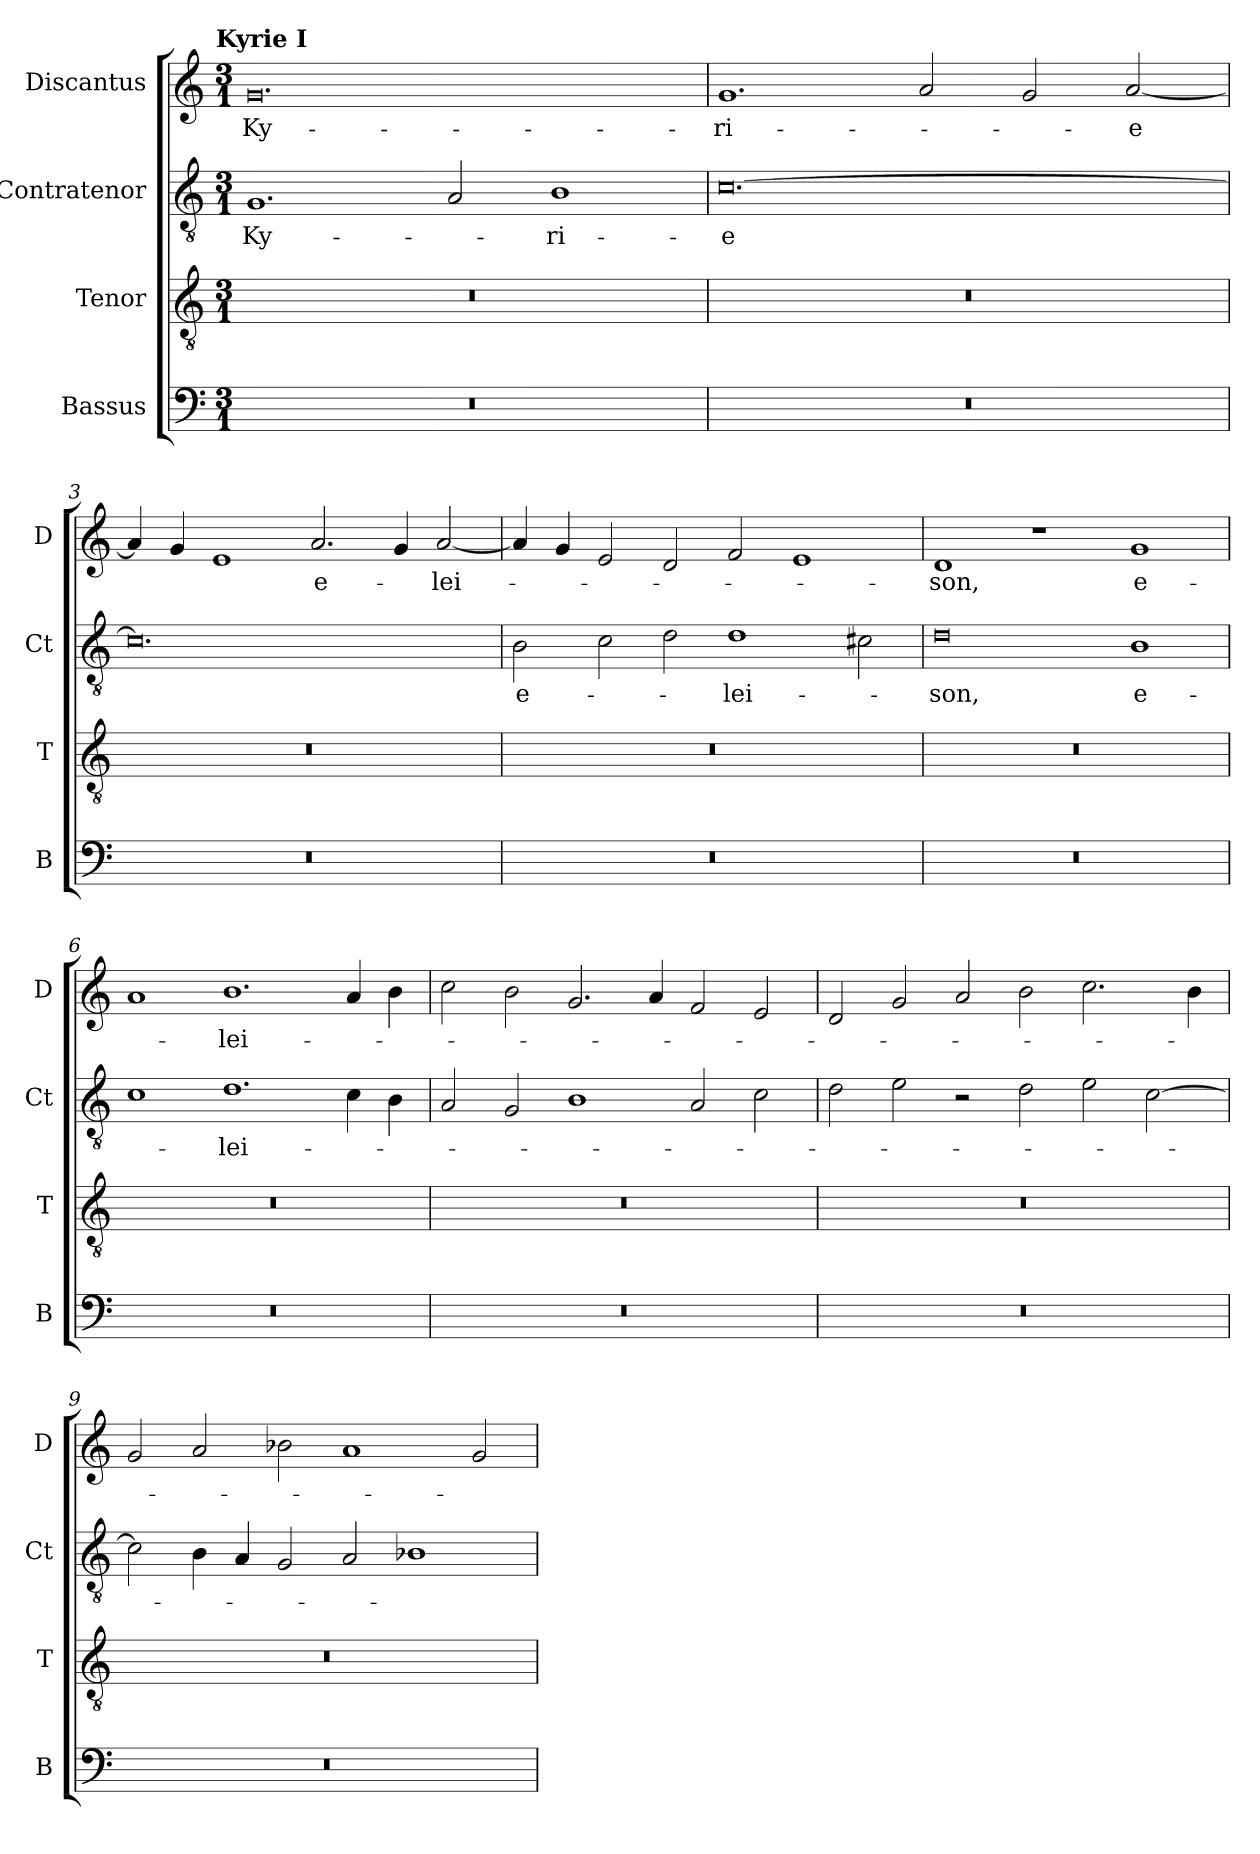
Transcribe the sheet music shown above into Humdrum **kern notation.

**kern	**kern	**kern	**text	**kern	**text
*part4	*part3	*part2	*part2	*part1	*part1
*staff4	*staff3	*staff2	*staff2	*staff1	*staff1
*I"Bassus	*I"Tenor	*I"Contratenor	*	*I"Discantus	*
*I'B	*I'T	*I'Ct	*	*I'D	*
*clefF4	*clefGv2	*clefGv2	*	*clefG2	*
*k[]	*k[]	*k[]	*	*k[]	*
!!LO:TX:omd:t=Kyrie I
*M3/1	*M3/1	*M3/1	*	*M3/1	*
=1	=1	=1	=1	=1	=1
0.r	0.r	1.G	Ky-	0.g	Ky-
.	.	2A/	.	.	.
.	.	1B	-ri-	.	.
=2	=2	=2	=2	=2	=2
0.r	0.r	[0.c	-e	1.g	-ri-
.	.	.	.	2a/	.
.	.	.	.	2g/	.
.	.	.	.	[2a/	-e
=3	=3	=3	=3	=3	=3
0.r	0.r	0.c]	.	4a/]	.
.	.	.	.	4g/	.
.	.	.	.	1e	.
.	.	.	.	2.a/	e-
.	.	.	.	4g/	.
.	.	.	.	[2a/	-lei-
=4	=4	=4	=4	=4	=4
0.r	0.r	2B\	e-	4a/]	.
.	.	.	.	4g/	.
.	.	2c\	.	2e/	.
.	.	2d\	.	2d/	.
.	.	1d	-lei-	2f/	.
.	.	.	.	1e	.
.	.	2c#X\	.	.	.
=5	=5	=5	=5	=5	=5
0.r	0.r	0d	-son,	1d	-son,
.	.	.	.	1r	.
.	.	1B	e-	1g	e-
=6	=6	=6	=6	=6	=6
0.r	0.r	1c	.	1a	.
.	.	1.d	-lei-	1.b	-lei-
.	.	4c\	.	4a/	.
.	.	4B\	.	4b\	.
=7	=7	=7	=7	=7	=7
0.r	0.r	2A/	.	2cc\	.
.	.	2G/	.	2b\	.
.	.	1B	.	2.g/	.
.	.	.	.	4a/	.
.	.	2A/	.	2f/	.
.	.	2c\	.	2e/	.
=8	=8	=8	=8	=8	=8
0.r	0.r	2d\	.	2d/	.
.	.	2e\	.	2g/	.
.	.	2r	.	2a/	.
.	.	2d\	.	2b\	.
.	.	2e\	.	2.cc\	.
.	.	[2c\	.	.	.
.	.	.	.	4b\	.
=9	=9	=9	=9	=9	=9
0.r	0.r	2c\]	.	2g/	.
.	.	4B\	.	2a/	.
.	.	4A/	.	.	.
.	.	2G/	.	2b-X\	.
.	.	2A/	.	1a	.
.	.	1B-X	.	.	.
.	.	.	.	2g/	.
=	=	=	=	=	=
*-	*-	*-	*-	*-	*-
